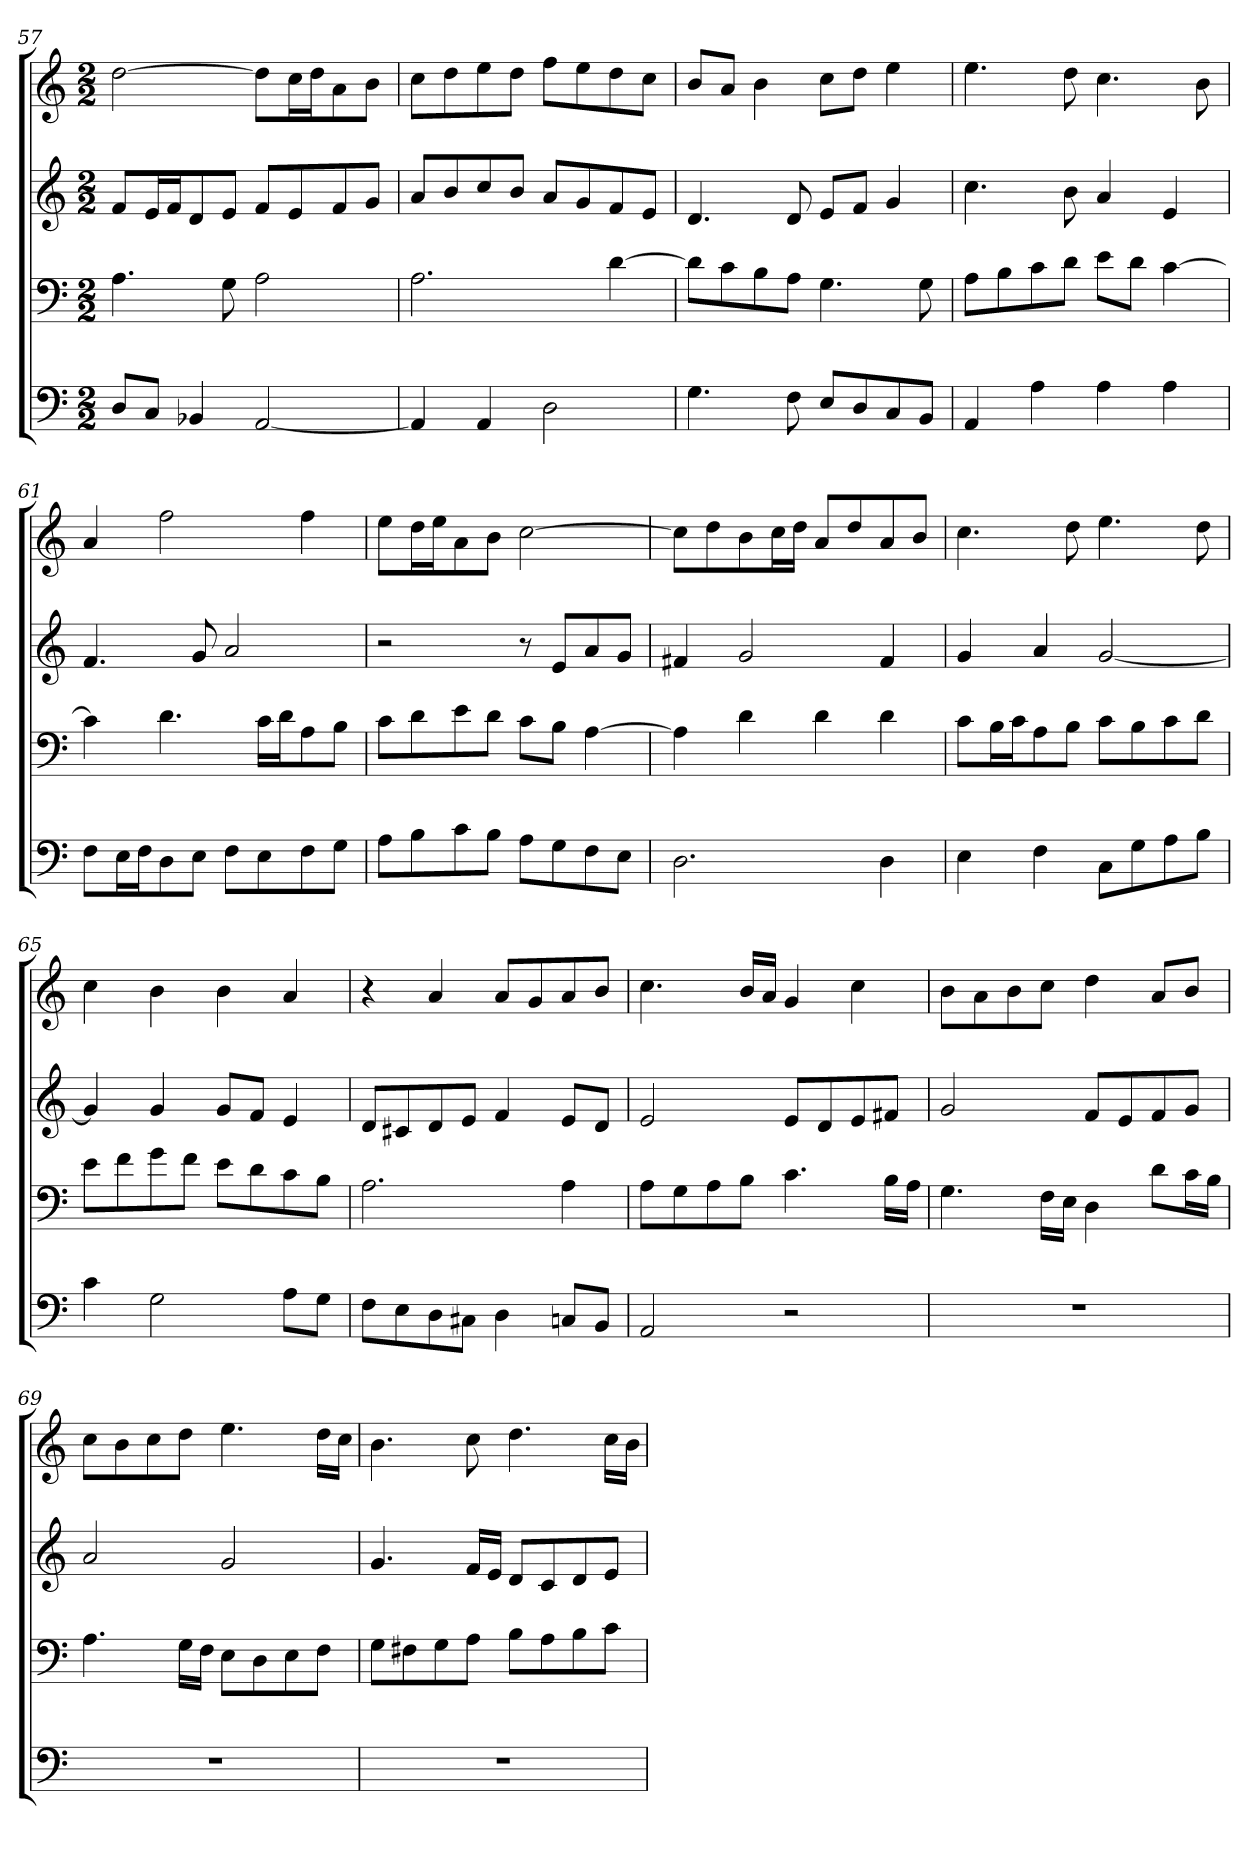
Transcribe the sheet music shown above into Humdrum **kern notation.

**kern	**kern	**kern	**kern
*part4	*part3	*part2	*part1
*staff4	*staff3	*staff2	*staff1
*clefF4	*clefF4	*clefG2	*clefG2
*k[]	*k[]	*k[]	*k[]
*D:dor	*D:dor	*D:dor	*D:dor
*M2/2	*M2/2	*M2/2	*M2/2
=57	=57	=57	=57
8D/L	4.A	8f/L	[2dd
8C/J	.	16e/L	.
.	.	16f/J	.
4BB-X	.	8d/	.
.	8G	8e/J	.
[2AA	2A	8f/L	8dd\L]
.	.	8e/	16cc\L
.	.	.	16dd\J
.	.	8f/	8a\
.	.	8g/J	8b\J
=58	=58	=58	=58
4AA]	2.A	8a/L	8cc\L
.	.	8b/	8dd\
4AA	.	8cc/	8ee\
.	.	8b/J	8dd\J
2D	.	8a/L	8ff\L
.	.	8g/	8ee\
.	[4d	8f/	8dd\
.	.	8e/J	8cc\J
=59	=59	=59	=59
4.G	8d\L]	4.d	8b/L
.	8c\	.	8a/J
.	8B\	.	4b
8F	8A\J	8d	.
8E/L	4.G	8e/L	8cc\L
8D/	.	8f/J	8dd\J
8C/	.	4g	4ee
8BB/J	8G	.	.
=60	=60	=60	=60
4AA	8A\L	4.cc	4.ee
.	8B\	.	.
4A	8c\	.	.
.	8d\J	8b	8dd
4A	8e\L	4a	4.cc
.	8d\J	.	.
4A	[4c	4e	.
.	.	.	8b
=61	=61	=61	=61
8F\L	4c]	4.f	4a
16E\L	.	.	.
16F\J	.	.	.
8D\	4.d	.	2ff
8E\J	.	8g	.
8F\L	.	2a	.
8E\	16c\LL	.	.
.	16d\J	.	.
8F\	8A\	.	4ff
8G\J	8B\J	.	.
=62	=62	=62	=62
8A\L	8c\L	2r	8ee\L
8B\	8d\	.	16dd\L
.	.	.	16ee\J
8c\	8e\	.	8a\
8B\J	8d\J	.	8b\J
8A\L	8c\L	8r	[2cc
8G\	8B\J	8e/L	.
8F\	[4A	8a/	.
8E\J	.	8g/J	.
=63	=63	=63	=63
2.D	4A]	4f#X	8cc\L]
.	.	.	8dd\
.	4d	2g	8b\
.	.	.	16cc\L
.	.	.	16dd\JJ
.	4d	.	8a/L
.	.	.	8dd/
4D	4d	4f#	8a/
.	.	.	8b/J
=64	=64	=64	=64
4E	8c\L	4g	4.cc
.	16B\L	.	.
.	16c\J	.	.
4F	8A\	4a	.
.	8B\J	.	8dd
8C\L	8c\L	[2g	4.ee
8G\	8B\	.	.
8A\	8c\	.	.
8B\J	8d\J	.	8dd
=65	=65	=65	=65
4c	8e\L	4g]	4cc
.	8f\	.	.
2G	8g\	4g	4b
.	8f\J	.	.
.	8e\L	8g/L	4b
.	8d\	8f/J	.
8A\L	8c\	4e	4a
8G\J	8B\J	.	.
=66	=66	=66	=66
8F\L	2.A	8d/L	4r
8E\	.	8c#X/	.
8D\	.	8d/	4a
8C#X\J	.	8e/J	.
4D	.	4f	8a/L
.	.	.	8g/
8Cn/L	4A	8e/L	8a/
8BB/J	.	8d/J	8b/J
=67	=67	=67	=67
2AA	8A\L	2e	4.cc
.	8G\	.	.
.	8A\	.	.
.	8B\J	.	16b/LL
.	.	.	16a/JJ
2r	4.c	8e/L	4g
.	.	8d/	.
.	.	8e/	4cc
.	16B\LL	8f#X/J	.
.	16A\JJ	.	.
=68	=68	=68	=68
1r	4.G	2g	8b\L
.	.	.	8a\
.	.	.	8b\
.	16F\LL	.	8cc\J
.	16E\JJ	.	.
.	4D	8f/L	4dd
.	.	8e/	.
.	8d\L	8f/	8a/L
.	16c\L	8g/J	8b/J
.	16B\JJ	.	.
=69	=69	=69	=69
1r	4.A	2a	8cc\L
.	.	.	8b\
.	.	.	8cc\
.	16G\LL	.	8dd\J
.	16F\JJ	.	.
.	8E\L	2g	4.ee
.	8D\	.	.
.	8E\	.	.
.	8F\J	.	16dd\LL
.	.	.	16cc\JJ
=70	=70	=70	=70
1r	8G\L	4.g	4.b
.	8F#X\	.	.
.	8G\	.	.
.	8A\J	16f/LL	8cc
.	.	16e/JJ	.
.	8B\L	8d/L	4.dd
.	8A\	8c/	.
.	8B\	8d/	.
.	8c\J	8e/J	16cc\LL
.	.	.	16b\JJ
=	=	=	=
*-	*-	*-	*-
